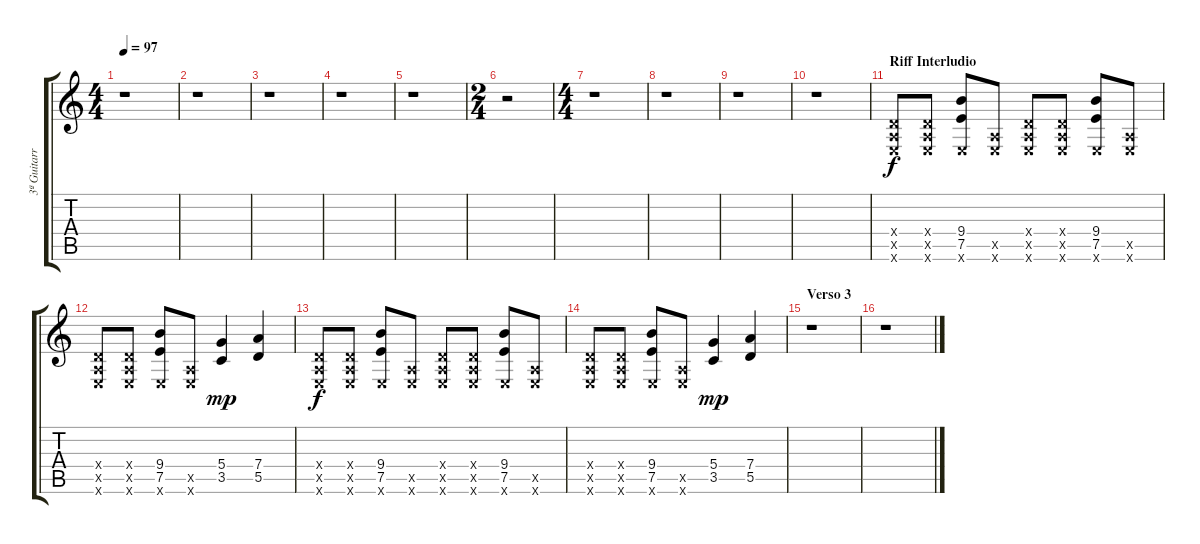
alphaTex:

\track ("3ª Guitarra" "3ª Guitarr") {instrument overdrivenguitar}
\staff {score tabs}
\tuning (E4 B3 G3 D3 A2 E2) {hide}
\ts (4 4)
\tempo 97
\clef g2
\ks c
r.1{dy mp} |
r.1 |
r.1 |
r.1 |
r.1 |
\ts (2 4)
r.2 |
\ts (4 4)
r.1 |
r.1 |
r.1 |
r.1 |
\section ("" "Riff Interludio")
(0.4{x} 0.5{x} 0.6{x}).8{dy f} (0.4{x} 0.5{x} 0.6{x}).8 (9.4 7.5 0.6{x}).8 (0.5{x} 0.6{x}).8 (0.4{x} 0.5{x} 0.6{x}).8 (0.4{x} 0.5{x} 0.6{x}).8 (9.4 7.5 0.6{x}).8 (0.5{x} 0.6{x}).8 |
(0.4{x} 0.5{x} 0.6{x}).8 (0.4{x} 0.5{x} 0.6{x}).8 (9.4 7.5 0.6{x}).8 (0.5{x} 0.6{x}).8 (5.4 3.5).4{dy mp} (7.4 5.5).4 |
(0.4{x} 0.5{x} 0.6{x}).8{dy f} (0.4{x} 0.5{x} 0.6{x}).8 (9.4 7.5 0.6{x}).8 (0.5{x} 0.6{x}).8 (0.4{x} 0.5{x} 0.6{x}).8 (0.4{x} 0.5{x} 0.6{x}).8 (9.4 7.5 0.6{x}).8 (0.5{x} 0.6{x}).8 |
(0.4{x} 0.5{x} 0.6{x}).8 (0.4{x} 0.5{x} 0.6{x}).8 (9.4 7.5 0.6{x}).8 (0.5{x} 0.6{x}).8 (5.4 3.5).4{dy mp} (7.4 5.5).4 |
\section ("" "Verso 3")
r.1 |
r.1
